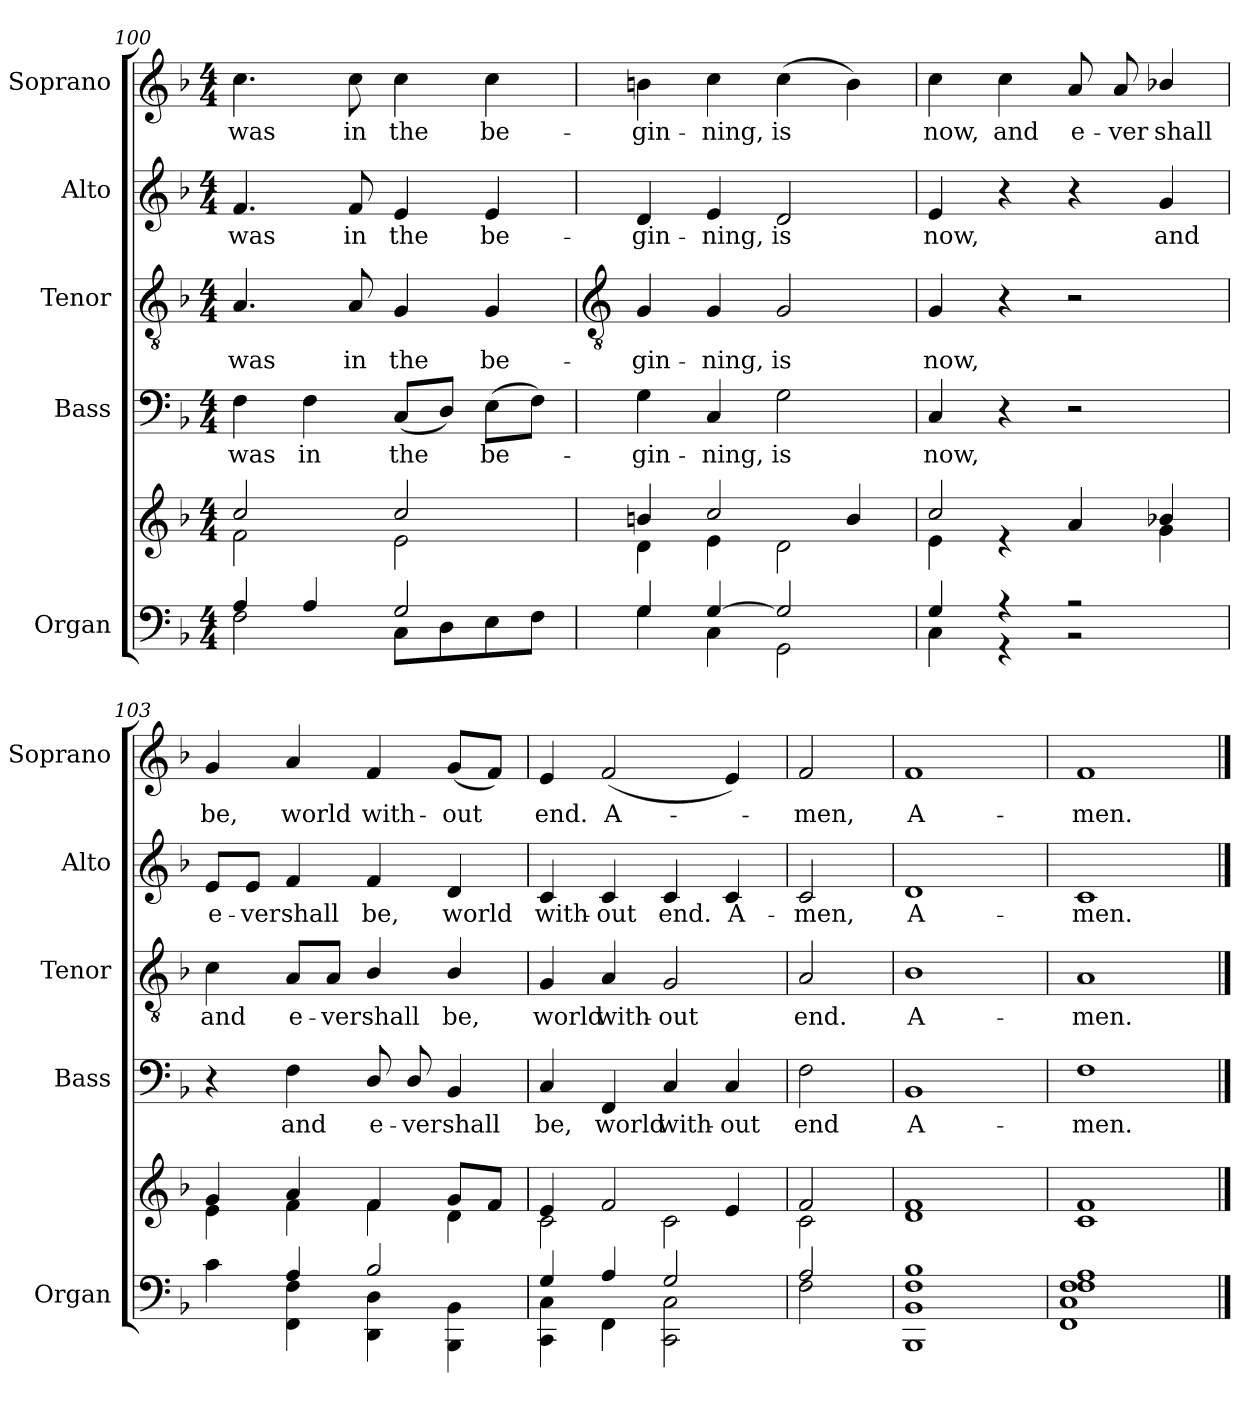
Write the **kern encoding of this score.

**kern	**kern	**kern	**text	**kern	**text	**kern	**text	**kern	**text
*part5	*part5	*part4	*part4	*part3	*part3	*part2	*part2	*part1	*part1
*staff6	*staff5	*staff4	*staff4	*staff3	*staff3	*staff2	*staff2	*staff1	*staff1
*I"Organ	*	*I"Bass	*	*I"Tenor	*	*I"Alto	*	*I"Soprano	*
*I'Organ	*	*I'Bass	*	*I'Tenor	*	*I'Alto	*	*I'Soprano	*
*clefF4	*clefG2	*clefF4	*	*clefGv2	*	*clefG2	*	*clefG2	*
*k[b-]	*k[b-]	*k[b-]	*	*k[b-]	*	*k[b-]	*	*k[b-]	*
*F:	*F:	*F:	*	*F:	*	*F:	*	*F:	*
*M4/4	*M4/4	*M4/4	*	*M4/4	*	*M4/4	*	*M4/4	*
=100	=100	=100	=100	=100	=100	=100	=100	=100	=100
*^	*^	*	*	*	*	*	*	*	*
!	!	!	!	!	!LO:LY:b	!	!LO:LY:b	!	!LO:LY:b	!	!LO:LY:b
4A/	2F\	2cc/	2f\	4F	was	4.A	was	4.f	was	4.cc	was
!	!	!	!	!	!LO:LY:b	!	!	!	!	!	!
4A/	.	.	.	4F	in	.	.	.	.	.	.
!	!	!	!	!	!	!	!LO:LY:b	!	!LO:LY:b	!	!LO:LY:b
.	.	.	.	.	.	8A	in	8f	in	8cc	in
!	!	!	!	!	!LO:LY:b	!	!LO:LY:b	!	!LO:LY:b	!	!LO:LY:b
2G/	8C\L	2cc/	2e\	(<8CL	the	4G	the	4e	the	4cc	the
.	8D\	.	.	8DJ)	.	.	.	.	.	.	.
!	!	!	!	!	!LO:LY:b	!	!LO:LY:b	!	!LO:LY:b	!	!LO:LY:b
.	8E\	.	.	(>8EL	be-	4G	be-	4e	be-	4cc	be-
.	8F\J	.	.	8FJ)	.	.	.	.	.	.	.
!!LO:LB:g=z
=101	=101	=101	=101	=101	=101	=101	=101	=101	=101	=101	=101
*	*	*	*	*	*	*clefGv2	*	*	*	*	*
!	!	!	!	!	!LO:LY:b	!	!LO:LY:b	!	!LO:LY:b	!	!LO:LY:b
4G/	4G\	4bn/	4d\	4G	gin-	4G	-gin-	4d	-gin-	4bn	-gin-
!	!	!	!	!	!LO:LY:b	!	!LO:LY:b	!	!LO:LY:b	!	!LO:LY:b
[4G/	4C\	2cc/	4e\	4C	-ning,	4G	-ning,	4e	-ning,	4cc	-ning,
!	!	!	!	!	!LO:LY:b	!	!LO:LY:b	!	!LO:LY:b	!	!LO:LY:b
2G/]	2GG\	.	2d\	2G	is	2G	is	2d	is	(>4cc	is
.	.	4b/	.	.	.	.	.	.	.	4b)	.
=102	=102	=102	=102	=102	=102	=102	=102	=102	=102	=102	=102
!	!	!	!	!	!LO:LY:b	!	!LO:LY:b	!	!LO:LY:b	!	!LO:LY:b
4G/	4C\	2cc/	4e\	4C	now,	4G	now,	4e	now,	4cc	now,
!	!	!	!	!	!	!	!	!	!	!	!LO:LY:b
4r	4r	.	4r	4r	.	4r	.	4r	.	4cc	and
!	!	!	!	!	!	!	!	!	!	!	!LO:LY:b
2r	2r	4a/	4ryy	2r	.	2r	.	4r	.	8a	e-
!	!	!	!	!	!	!	!	!	!	!	!LO:LY:b
.	.	.	.	.	.	.	.	.	.	8a	-ver
!	!	!	!	!	!	!	!	!	!LO:LY:b	!	!LO:LY:b
.	.	4b-X/	4g\	.	.	.	.	4g	and	4b-X/	shall
=103	=103	=103	=103	=103	=103	=103	=103	=103	=103	=103	=103
!	!	!	!	!	!	!	!LO:LY:b	!	!LO:LY:b	!	!LO:LY:b
4c\	4ryy	4g/	4e\	4r	.	4c	and	8e/L	e-	4g	be,
!	!	!	!	!	!	!	!	!	!LO:LY:b	!	!
.	.	.	.	.	.	.	.	8e/J	-ver	.	.
!	!	!	!	!	!LO:LY:b	!	!LO:LY:b	!	!LO:LY:b	!	!LO:LY:b
4A/	4FF\ 4F\	4a/	4f\	4F	and	8A/L	e-	4f	shall	4a	world
!	!	!	!	!	!	!	!LO:LY:b	!	!	!	!
.	.	.	.	.	.	8A/J	-ver	.	.	.	.
!	!	!	!	!	!LO:LY:b	!	!LO:LY:b	!	!LO:LY:b	!	!LO:LY:b
2B-/	4DD\ 4D\	4f/	4f\	8D/	e-	4B-/	shall	4f	be,	4f	with-
!	!	!	!	!	!LO:LY:b	!	!	!	!	!	!
.	.	.	.	8D/	-ver	.	.	.	.	.	.
!	!	!	!	!	!LO:LY:b	!	!LO:LY:b	!	!LO:LY:b	!	!LO:LY:b
.	4BBB-\ 4BB-\	8g/L	4d\	4BB-	shall	4B-/	be,	4d	world	(<8gL	-out
.	.	8f/J	.	.	.	.	.	.	.	8fJ)	.
=104	=104	=104	=104	=104	=104	=104	=104	=104	=104	=104	=104
!	!	!	!	!	!LO:LY:b	!	!LO:LY:b	!	!LO:LY:b	!	!LO:LY:b
4G/	4CC\ 4C\	4e/	2c\	4C	be,	4G	world	4c	with-	4e	end.
!	!	!	!	!	!LO:LY:b	!	!LO:LY:b	!	!LO:LY:b	!	!LO:LY:b
4A/	4FF\	2f/	.	4FF	world	4A	with-	4c	-out	(<2f	A-
!	!	!	!	!	!LO:LY:b	!	!LO:LY:b	!	!LO:LY:b	!	!
2G/	2CC\ 2C\	.	2c\	4C	with-	2G	-out	4c	end.	.	.
!	!	!	!	!	!LO:LY:b	!	!	!	!LO:LY:b	!	!
.	.	4e/	.	4C	-out	.	.	4c	A-	4e)	.
=105	=105	=105	=105	=105	=105	=105	=105	=105	=105	=105	=105
!	!	!	!	!	!LO:LY:b	!	!LO:LY:b	!	!LO:LY:b	!	!LO:LY:b
2A/	2F\	2f/	2c\	2F	end	2A	end.	2c	-men,	2f	men,
=106	=106	=106	=106	=106	=106	=106	=106	=106	=106	=106	=106
!	!	!	!	!	!LO:LY:b	!	!LO:LY:b	!	!LO:LY:b	!	!LO:LY:b
1F/ 1B-/	1BBB-\ 1BB-\	1f/	1d\	1BB-	A-	1B-	A-	1d	A-	1f	A-
=107	=107	=107	=107	=107	=107	=107	=107	=107	=107	=107	=107
!	!	!	!	!	!LO:LY:b	!	!LO:LY:b	!	!LO:LY:b	!	!LO:LY:b
1F/ 1A/	1FF\ 1C\ 1F\	1f/	1c\	1F	-men.	1A	-men.	1c	-men.	1f	-men.
*v	*v	*	*	*	*	*	*	*	*	*	*
*	*v	*v	*	*	*	*	*	*	*	*
==	==	==	==	==	==	==	==	==	==
*-	*-	*-	*-	*-	*-	*-	*-	*-	*-
